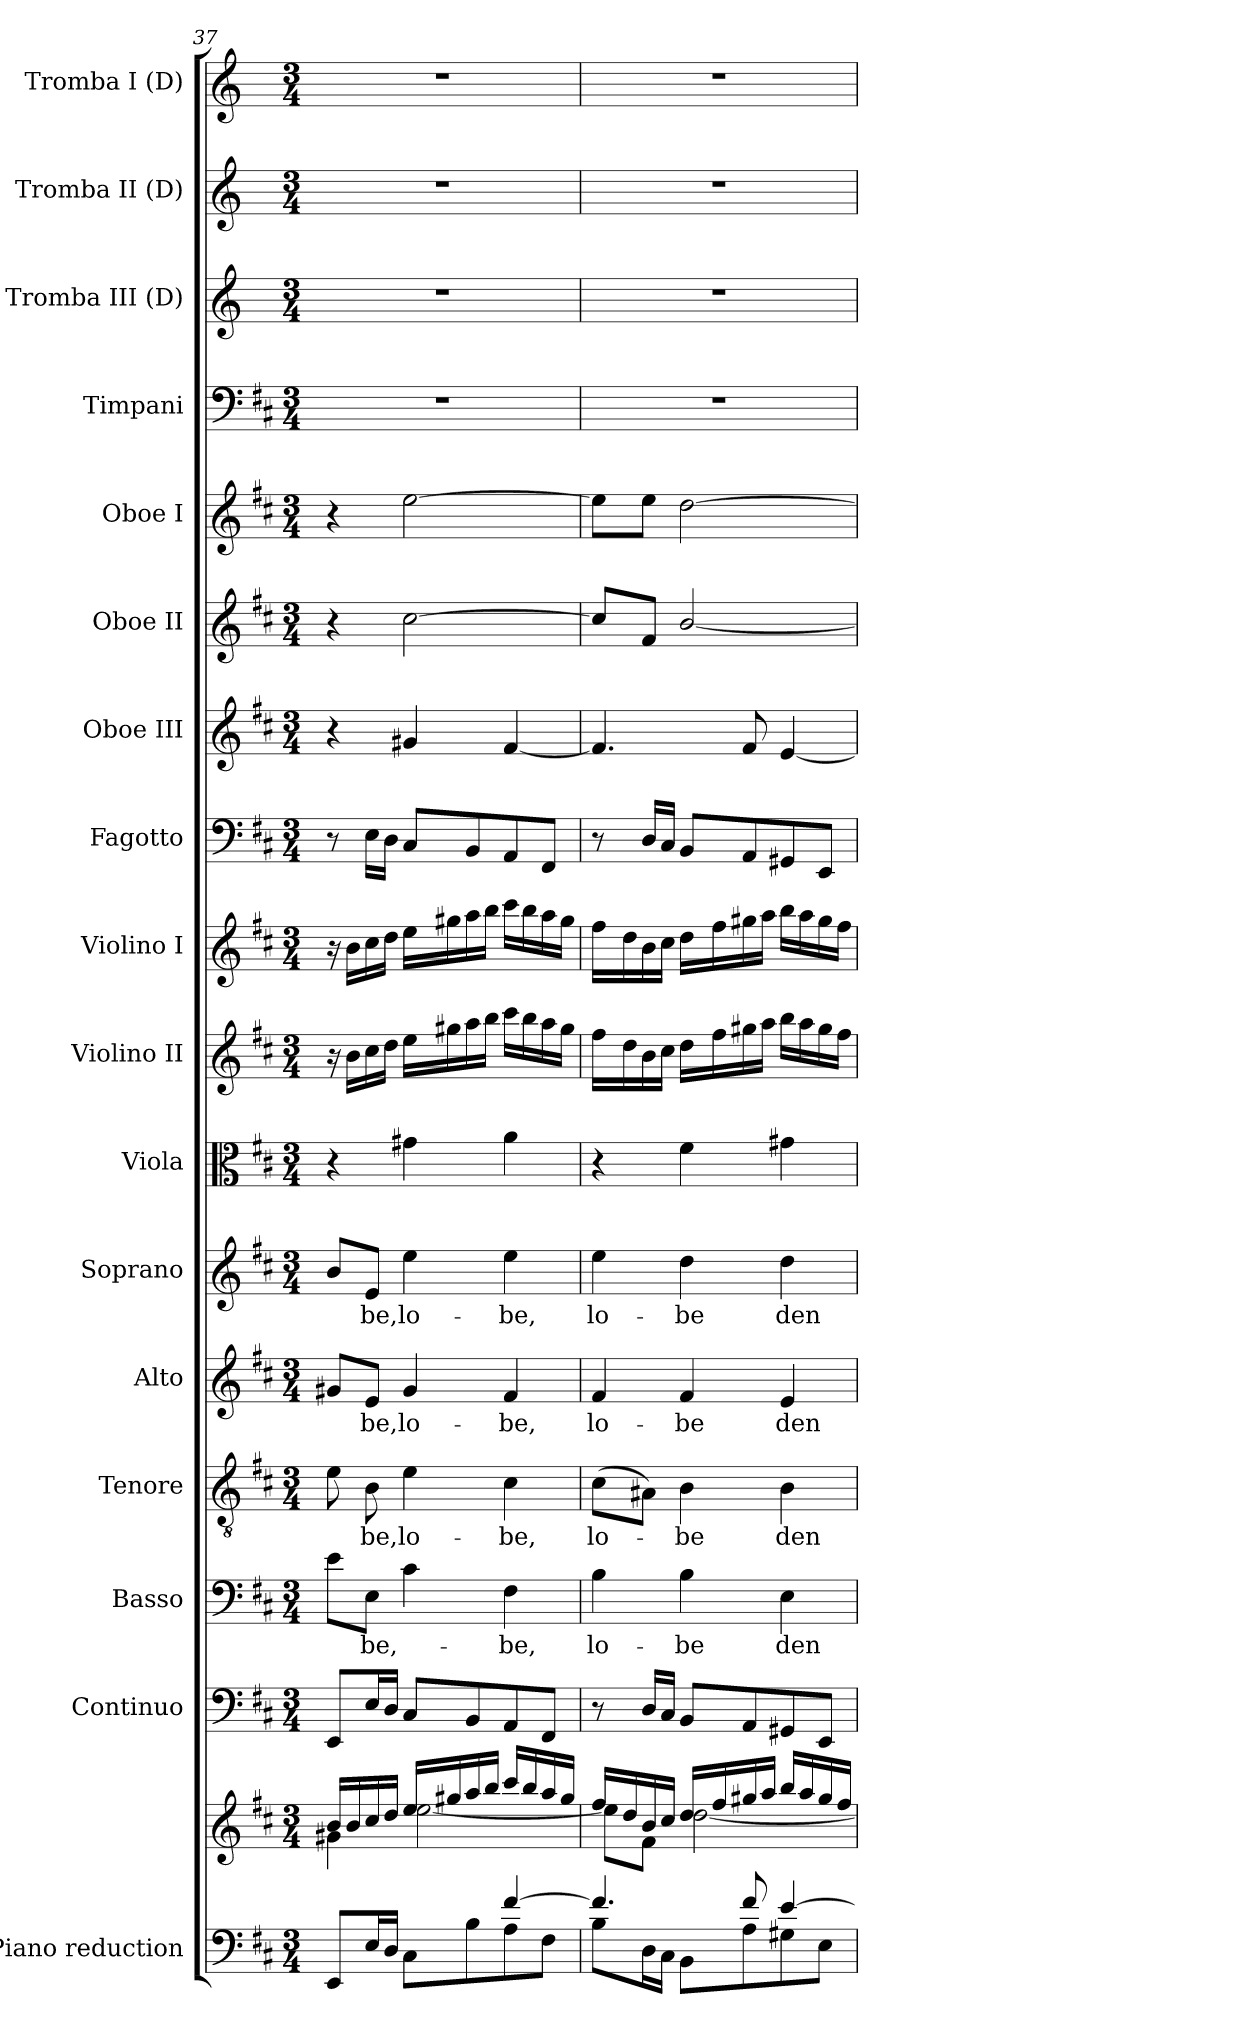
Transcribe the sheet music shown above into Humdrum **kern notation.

**kern	**kern	**kern	**kern	**text	**kern	**text	**kern	**text	**kern	**text	**kern	**kern	**kern	**kern	**kern	**kern	**kern	**kern	**kern	**kern	**kern
*part17	*part17	*part16	*part15	*part15	*part14	*part14	*part13	*part13	*part12	*part12	*part11	*part10	*part9	*part8	*part7	*part6	*part5	*part4	*part3	*part2	*part1
*staff18	*staff17	*staff16	*staff15	*staff15	*staff14	*staff14	*staff13	*staff13	*staff12	*staff12	*staff11	*staff10	*staff9	*staff8	*staff7	*staff6	*staff5	*staff4	*staff3	*staff2	*staff1
*I"Piano reduction	*	*I"Continuo	*I"Basso	*	*I"Tenore	*	*I"Alto	*	*I"Soprano	*	*I"Viola	*I"Violino II	*I"Violino I	*I"Fagotto	*I"Oboe III	*I"Oboe II	*I"Oboe I	*I"Timpani	*I"Tromba III (D)	*I"Tromba II (D)	*I"Tromba I (D)
*I'Pno	*	*	*	*	*	*	*	*	*	*	*	*	*	*	*I'Ob	*I'Ob	*I'Ob	*I'Timp	*	*	*
!!LO:PB:g=z
*clefF4	*clefG2	*clefF4	*clefF4	*	*clefGv2	*	*clefG2	*	*clefG2	*	*clefC3	*clefG2	*clefG2	*clefF4	*clefG2	*clefG2	*clefG2	*clefF4	*clefG2	*clefG2	*clefG2
*	*	*	*	*	*	*	*	*	*	*	*	*	*	*	*	*	*	*	*ITrd-1c-2	*ITrd-1c-2	*ITrd-1c-2
*k[f#c#]	*k[f#c#]	*k[f#c#]	*k[f#c#]	*	*k[f#c#]	*	*k[f#c#]	*	*k[f#c#]	*	*k[f#c#]	*k[f#c#]	*k[f#c#]	*k[f#c#]	*k[f#c#]	*k[f#c#]	*k[f#c#]	*k[f#c#]	*k[f#c#]	*k[f#c#]	*k[f#c#]
*M3/4	*M3/4	*M3/4	*M3/4	*	*M3/4	*	*M3/4	*	*M3/4	*	*M3/4	*M3/4	*M3/4	*M3/4	*M3/4	*M3/4	*M3/4	*M3/4	*M3/4	*M3/4	*M3/4
=37	=37	=37	=37	=37	=37	=37	=37	=37	=37	=37	=37	=37	=37	=37	=37	=37	=37	=37	=37	=37	=37
*^	*^	*	*	*	*	*	*	*	*	*	*	*	*	*	*	*	*	*	*	*	*
8EE/L	4ryy	16b/LL	4g#X\	8EE/L	8e\L	.	8e\	.	8g#X/L	.	8b/L	.	4r	16r	16r	8r	4r	4r	4r	2.r	2.r	2.r	2.r
.	.	16b/	.	.	.	.	.	.	.	.	.	.	.	16b\LL	16b\LL	.	.	.	.	.	.	.	.
!	!	!	!	!	!	!LO:LY:b	!	!LO:LY:b	!	!LO:LY:b	!	!LO:LY:b	!	!	!	!	!	!	!	!	!	!	!
16E/L	.	16cc#/	.	16E/L	8E\J	-be,-	8B\	be,	8e/J	be,	8e/J	be,	.	16cc#\	16cc#\	16E\LL	.	.	.	.	.	.	.
16D/JJ	.	16dd/JJ	.	16D/JJ	.	.	.	.	.	.	.	.	.	16dd\JJ	16dd\JJ	16D\JJ	.	.	.	.	.	.	.
!	!	!	!	!	!	!	!	!LO:LY:b	!	!LO:LY:b	!	!LO:LY:b	!	!	!	!	!	!	!	!	!	!	!
4ryy	8C#\L	16ee/LL	[2ee\	8C#/L	4c#\	.	4e\	lo-	4g#/	lo-	4ee\	lo-	4g#X\	16ee\LL	16ee\LL	8C#/L	4g#X/	[2cc#\	[2ee\	.	.	.	.
.	.	16gg#X/	.	.	.	.	.	.	.	.	.	.	.	16gg#X\	16gg#X\	.	.	.	.	.	.	.	.
.	8B\	16aa/	.	8BB/	.	.	.	.	.	.	.	.	.	16aa\	16aa\	8BB/	.	.	.	.	.	.	.
.	.	16bb/JJ	.	.	.	.	.	.	.	.	.	.	.	16bb\JJ	16bb\JJ	.	.	.	.	.	.	.	.
!	!	!	!	!	!	!LO:LY:b	!	!LO:LY:b	!	!LO:LY:b	!	!LO:LY:b	!	!	!	!	!	!	!	!	!	!	!
[4f#/	8A\	16ccc#/LL	.	8AA/	4F#\	-be,	4c#\	be,	4f#/	be,	4ee\	be,	4a\	16ccc#\LL	16ccc#\LL	8AA/	[4f#/	.	.	.	.	.	.
.	.	16bb/	.	.	.	.	.	.	.	.	.	.	.	16bb\	16bb\	.	.	.	.	.	.	.	.
.	8F#\J	16aa/	.	8FF#/J	.	.	.	.	.	.	.	.	.	16aa\	16aa\	8FF#/J	.	.	.	.	.	.	.
.	.	16gg#/JJ	.	.	.	.	.	.	.	.	.	.	.	16gg#\JJ	16gg#\JJ	.	.	.	.	.	.	.	.
=38	=38	=38	=38	=38	=38	=38	=38	=38	=38	=38	=38	=38	=38	=38	=38	=38	=38	=38	=38	=38	=38	=38	=38
!	!	!	!	!	!	!LO:LY:b	!	!LO:LY:b	!	!LO:LY:b	!	!LO:LY:b	!	!	!	!	!	!	!	!	!	!	!
4.f#/]	8B\L	16ff#/LL	8ee\L]	8r	4B\	lo-	(8c#\L	lo-	4f#/	lo-	4ee\	lo-	4r	16ff#\LL	16ff#\LL	8r	4.f#/]	8cc#/L]	8ee\L]	2.r	2.r	2.r	2.r
.	.	16dd/	.	.	.	.	.	.	.	.	.	.	.	16dd\	16dd\	.	.	.	.	.	.	.	.
.	16D\L	16b/	8f#\J	16D/LL	.	.	8A#X\J)	.	.	.	.	.	.	16b\	16b\	16D/LL	.	8f#/J	8ee\J	.	.	.	.
.	16C#\JJ	16cc#/JJ	.	16C#/JJ	.	.	.	.	.	.	.	.	.	16cc#\JJ	16cc#\JJ	16C#/JJ	.	.	.	.	.	.	.
!	!	!	!	!	!	!LO:LY:b	!	!LO:LY:b	!	!LO:LY:b	!	!LO:LY:b	!	!	!	!	!	!	!	!	!	!	!
.	8BB\L	16dd/LL	[2dd\	8BB/L	4B\	be	4B\	be	4f#/	be	4dd\	be	4f#\	16dd\LL	16dd\LL	8BB/L	.	[2b/	[2dd\	.	.	.	.
.	.	16ff#/	.	.	.	.	.	.	.	.	.	.	.	16ff#\	16ff#\	.	.	.	.	.	.	.	.
8f#/	8A\	16gg#X/	.	8AA/	.	.	.	.	.	.	.	.	.	16gg#X\	16gg#X\	8AA/	8f#/	.	.	.	.	.	.
.	.	16aa/JJ	.	.	.	.	.	.	.	.	.	.	.	16aa\JJ	16aa\JJ	.	.	.	.	.	.	.	.
!	!	!	!	!	!	!LO:LY:b	!	!LO:LY:b	!	!LO:LY:b	!	!LO:LY:b	!	!	!	!	!	!	!	!	!	!	!
[4e/	8G#X\	16bb/LL	.	8GG#X/	4E\	den	4B\	den	4e/	den	4dd\	den	4g#X\	16bb\LL	16bb\LL	8GG#X/	[4e/	.	.	.	.	.	.
.	.	16aa/	.	.	.	.	.	.	.	.	.	.	.	16aa\	16aa\	.	.	.	.	.	.	.	.
.	8E\J	16gg#/	.	8EE/J	.	.	.	.	.	.	.	.	.	16gg#\	16gg#\	8EE/J	.	.	.	.	.	.	.
.	.	16ff#/JJ	.	.	.	.	.	.	.	.	.	.	.	16ff#\JJ	16ff#\JJ	.	.	.	.	.	.	.	.
*v	*v	*	*	*	*	*	*	*	*	*	*	*	*	*	*	*	*	*	*	*	*	*	*
*	*v	*v	*	*	*	*	*	*	*	*	*	*	*	*	*	*	*	*	*	*	*	*
=	=	=	=	=	=	=	=	=	=	=	=	=	=	=	=	=	=	=	=	=	=
*-	*-	*-	*-	*-	*-	*-	*-	*-	*-	*-	*-	*-	*-	*-	*-	*-	*-	*-	*-	*-	*-
